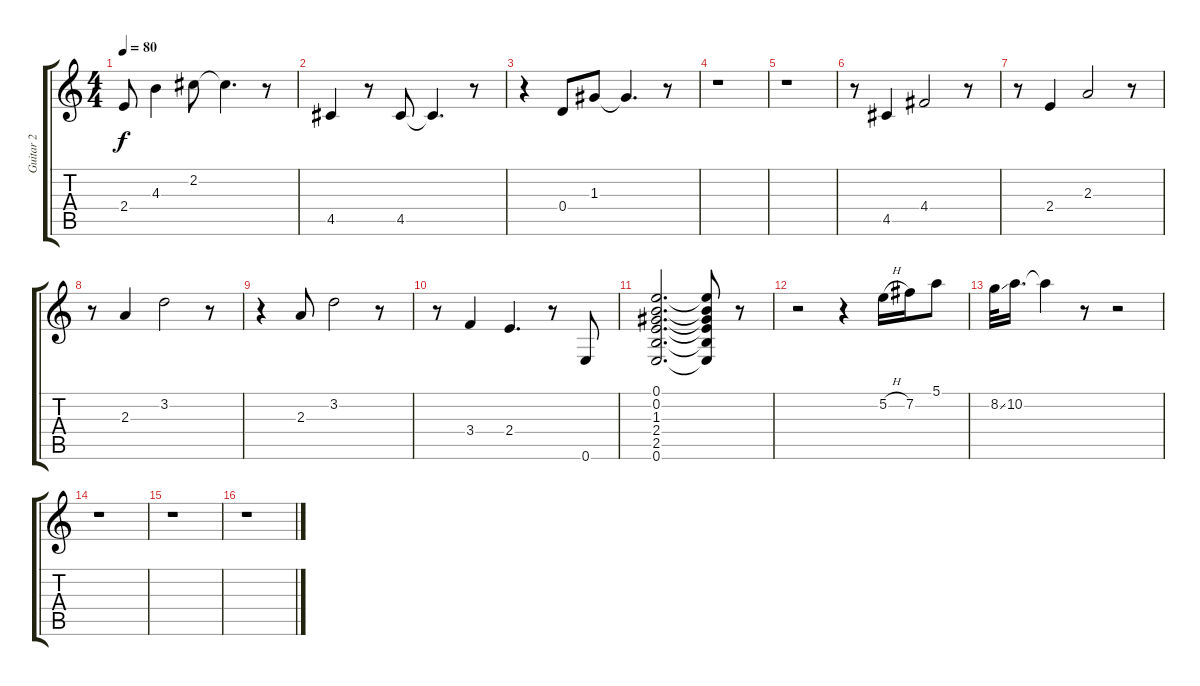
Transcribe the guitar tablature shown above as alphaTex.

\track ("Guitar 2" "Guitar 2") {instrument electricguitarjazz}
\staff {score tabs}
\tuning (E4 B3 G3 D3 A2 E2) {hide}
\ts (4 4)
\tempo 80
\clef g2
\ks c
2.4.8{dy f} 4.3.4 2.2.8 2.2{t}.4{d} r.8 |
4.5.4 r.8 4.5.8 4.5{t}.4{d} r.8 |
r.4 0.4.8 1.3.8 1.3{t}.4{d} r.8 |
r.1 |
r.1 |
r.8 4.5.4 4.4.2 r.8 |
r.8 2.4.4 2.3.2 r.8 |
r.8 2.3.4 3.2.2 r.8 |
r.4 2.3.8 3.2.2 r.8 |
r.8 3.4.4 2.4.4{d} r.8 0.6.8 |
(0.1 0.2 1.3 2.4 2.5 0.6).2{d} (0.1{t} 0.2{t} 1.3{t} 2.4{t} 2.5{t} 0.6{t}).8 r.8 |
r.2 r.4 5.2{h}.16 7.2.16 5.1.8 |
8.2{ss}.32 10.2.16{d} 10.2{t}.4 r.8 r.2 |
r.1 |
r.1 |
r.1
